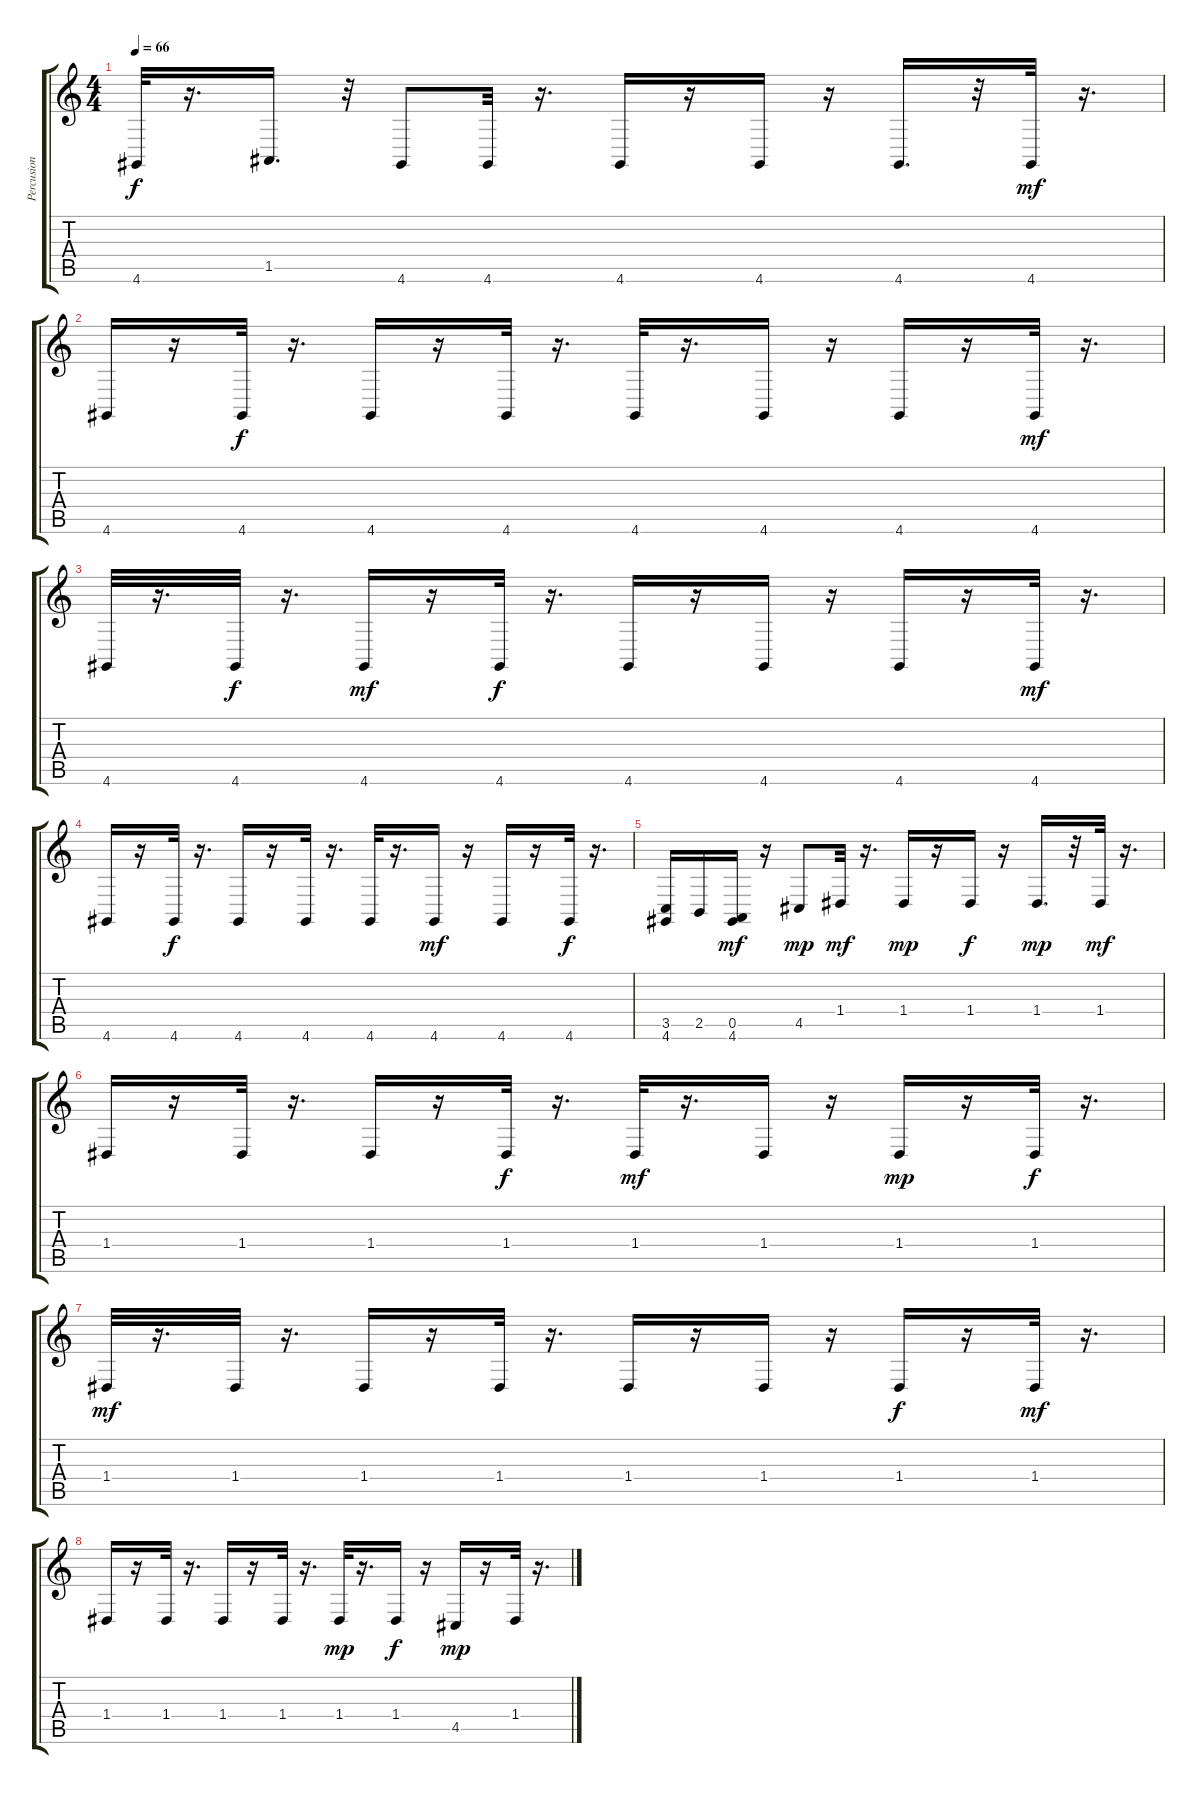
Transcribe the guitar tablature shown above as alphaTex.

\track ("Percusion" "Percusion") {instrument melodictom}
\staff {score tabs}
\tuning (E4 B3 G3 D3 A2 E2) {hide}
\ts (4 4)
\tempo 66
\clef g2
\ks c
4.6.32{dy f} r.16{d} 1.5.16{d} r.32 4.6.8 4.6.32 r.16{d} 4.6.16 r.16 4.6.16 r.16 4.6.16{d} r.32 4.6.32{dy mf} r.16{d} |
4.6.16 r.16 4.6.32{dy f} r.16{d} 4.6.16 r.16 4.6.32 r.16{d} 4.6.32 r.16{d} 4.6.16 r.16 4.6.16 r.16 4.6.32{dy mf} r.16{d} |
4.6.32 r.16{d} 4.6.32{dy f} r.16{d} 4.6.16{dy mf} r.16 4.6.32{dy f} r.16{d} 4.6.16 r.16 4.6.16 r.16 4.6.16 r.16 4.6.32{dy mf} r.16{d} |
4.6.16 r.16 4.6.32{dy f} r.16{d} 4.6.16 r.16 4.6.32 r.16{d} 4.6.32 r.16{d} 4.6.16{dy mf} r.16 4.6.16 r.16 4.6.32{dy f} r.16{d} |
(3.5 4.6).16 2.5.16 (0.5 4.6).16{dy mf} r.16 4.5.8{dy mp} 1.4.32{dy mf} r.16{d} 1.4.16{dy mp} r.16 1.4.16{dy f} r.16 1.4.16{d dy mp} r.32 1.4.32{dy mf} r.16{d} |
1.4.16 r.16 1.4.32 r.16{d} 1.4.16 r.16 1.4.32{dy f} r.16{d} 1.4.32{dy mf} r.16{d} 1.4.16 r.16 1.4.16{dy mp} r.16 1.4.32{dy f} r.16{d} |
1.4.32{dy mf} r.16{d} 1.4.32 r.16{d} 1.4.16 r.16 1.4.32 r.16{d} 1.4.16 r.16 1.4.16 r.16 1.4.16{dy f} r.16 1.4.32{dy mf} r.16{d} |
1.4.16 r.16 1.4.32 r.16{d} 1.4.16 r.16 1.4.32 r.16{d} 1.4.32{dy mp} r.16{d} 1.4.16{dy f} r.16 4.5.16{dy mp} r.16 1.4.32 r.16{d}
